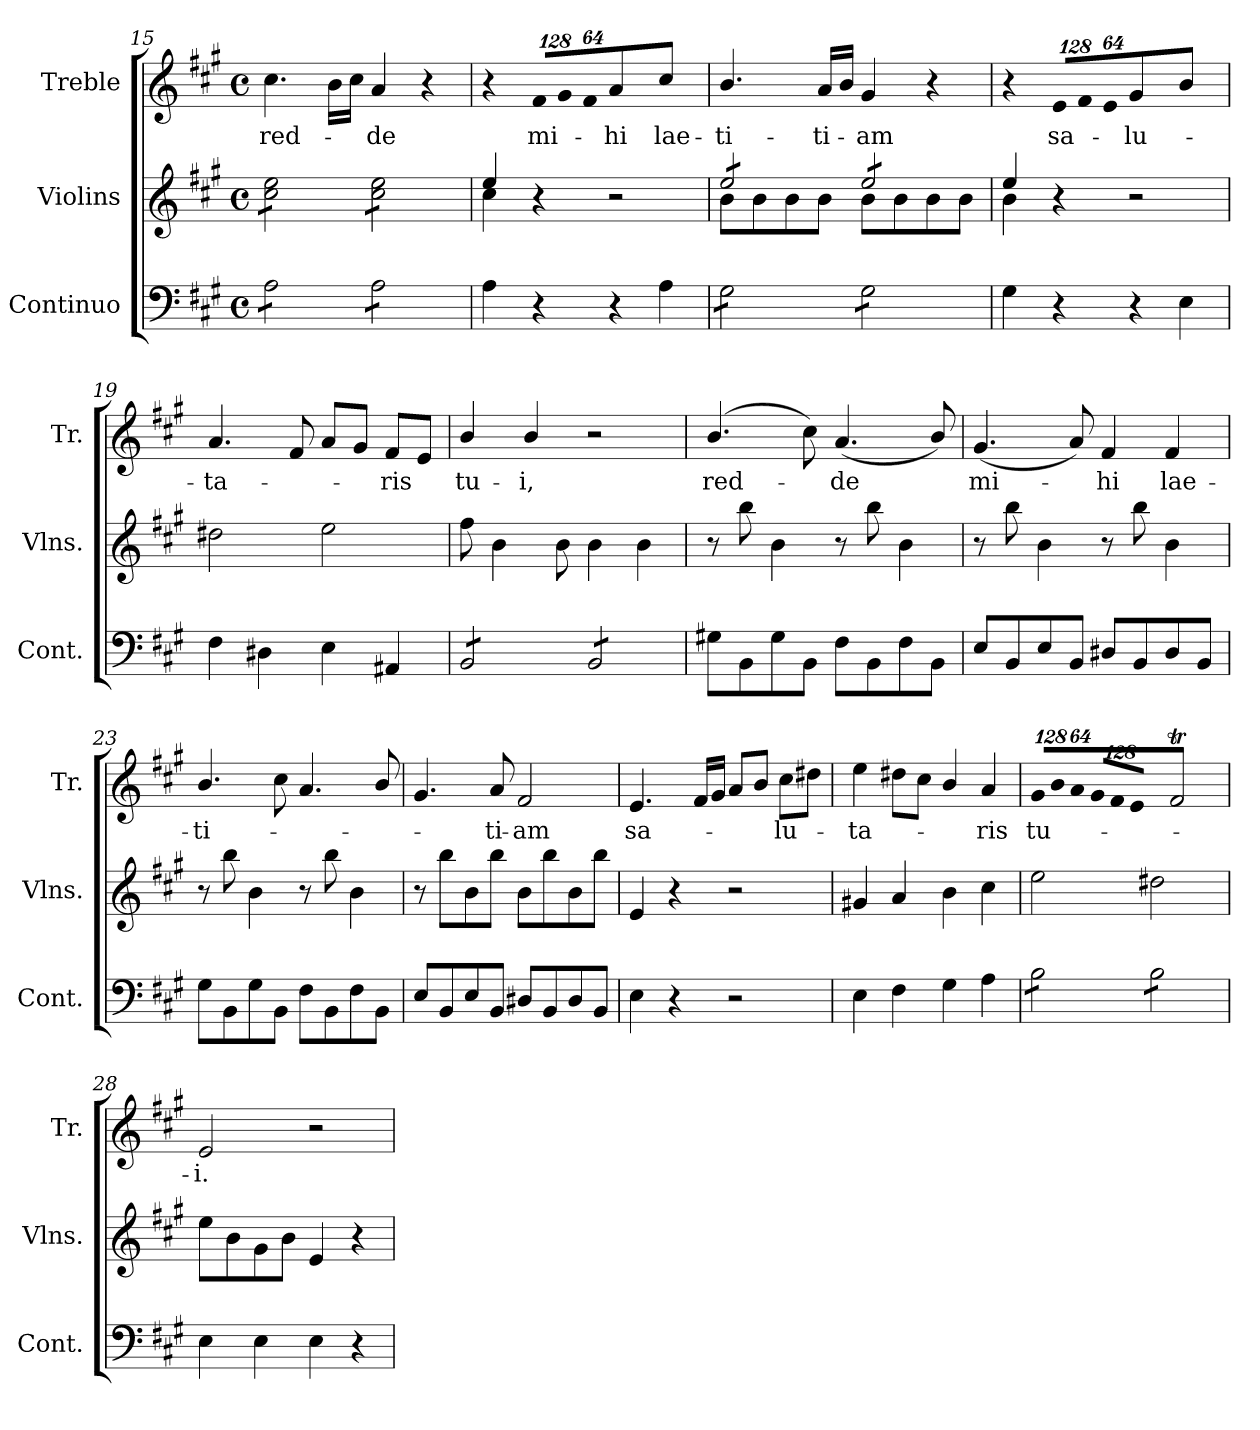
**kern	**kern	**kern	**text
*part3	*part2	*part1	*part1
*staff3	*staff2	*staff1	*staff1
*I"Continuo	*I"Violins	*I"Treble	*
*I'Cont.	*I'Vlns.	*I'Tr.	*
*clefF4	*clefG2	*clefG2	*
*k[f#c#g#]	*k[f#c#g#]	*k[f#c#g#]	*
*A:	*A:	*A:	*
*M4/4	*M4/4	*M4/4	*
*met(c)	*met(c)	*met(c)	*
=15	=15	=15	=15
!	!	!	!LO:LY:b:color=#000000
*tremolo	*	*	*
*	*tremolo	*	*
8Ai\L	8cc#i\ 8eeiL	4.cc#i\	red-
8Ai\	8cc#i\ 8eei	.	.
8Ai\	8cc#i\ 8eei	.	.
8Ai\J	8cc#i\ 8eeiJ	16bi\LL	.
.	.	16cc#i\JJ	.
!	!	!	!LO:LY:b:color=#000000
8Ai\L	8cc#i\ 8eeiL	4ai/	-de
8Ai\	8cc#i\ 8eei	.	.
8Ai\	8cc#i\ 8eei	4r	.
8Ai\J	8cc#i\ 8eeiJ	.	.
*	*Xtremolo	*	*
*Xtremolo	*	*	*
=16	=16	=16	=16
*	*^	*	*
4Ai\	4eei/	4cc#i\	4r	.
*	*	*	*Xbrackettup	*
!	!	!	!LO:N:vis=8	!
!	!	!	!	!LO:LY:b:color=#000000
4r	4r	4ryy	1024%85f#i/L	mi-
!	!	!	!LO:N:vis=8	!
.	.	.	1024%85g#i/	.
!	!	!	!LO:N:vis=8	!
.	.	.	512%43f#i/J	.
!	!	!	!	!LO:LY:b:color=#000000
4r	2r	2ryy	4ai/	-hi
!	!	!	!	!LO:LY:b:color=#000000
4Ai\	.	.	4cc#i\	lae-
=17	=17	=17	=17	=17
!	!	!	!	!LO:LY:b:color=#000000
*tremolo	*	*	*	*
*	*tremolo	*	*	*
8G#i\L	8eei/L	8bi\L	4.bi/	-ti-
8G#i\	8eei/	8bi\	.	.
8G#i\	8eei/	8bi\	.	.
!	!	!	!	!LO:LY:b:color=#000000
8G#i\J	8eei/J	8bi\J	16ai/LL	-ti-
.	.	.	16bi/JJ	.
!	!	!	!	!LO:LY:b:color=#000000
8G#i\L	8eei/L	8bi\L	4g#i/	-am
8G#i\	8eei/	8bi\	.	.
8G#i\	8eei/	8bi\	4r	.
8G#i\J	8eei/J	8bi\J	.	.
*	*Xtremolo	*	*	*
*Xtremolo	*	*	*	*
=18	=18	=18	=18	=18
4G#i\	4eei/	4bi\	4r	.
!	!	!	!LO:N:vis=8	!
!	!	!	!	!LO:LY:b:color=#000000
4r	4r	4ryy	1024%85ei/L	sa-
!	!	!	!LO:N:vis=8	!
.	.	.	1024%85f#i/	.
!	!	!	!LO:N:vis=8	!
.	.	.	512%43ei/J	.
!	!	!	!	!LO:LY:b:color=#000000
4r	2r	2ryy	4g#i/	-lu-
4Ei\	.	.	4bi/	.
*	*v	*v	*	*
!!LO:LB:g=z
=19	=19	=19	=19
!	!	!	!LO:LY:b:color=#000000
4F#i\	2dd#Xi\	4.ai/	-ta-
4D#Xi\	.	.	.
.	.	8f#i/	.
4Ei\	2eei\	8ai/L	.
.	.	8g#i/J	.
!	!	!	!LO:LY:b:color=#000000
4AA#Xi/	.	8f#i/L	-ris
.	.	8ei/J	.
=20	=20	=20	=20
!	!	!	!LO:LY:b:color=#000000
*tremolo	*	*	*
8BBi/L	8ff#i\	4bi/	tu-
8BBi/	4bi\	.	.
!	!	!	!LO:LY:b:color=#000000
8BBi/	.	4bi/	-i,
8BBi/J	8bi\	.	.
8BBi/L	4bi\	2r	.
8BBi/	.	.	.
8BBi/	4bi\	.	.
8BBi/J	.	.	.
*Xtremolo	*	*	*
=21	=21	=21	=21
!	!	!	!LO:LY:b:color=#000000
8G#Xi\L	8r	(4.bi/	red-
8BBi\	8bbi\	.	.
8G#i\	4bi\	.	.
8BBi\J	.	8cc#i\)	.
!	!	!	!LO:LY:b:color=#000000
8F#i\L	8r	(4.ai/	-de
8BBi\	8bbi\	.	.
8F#i\	4bi\	.	.
8BBi\J	.	8bi/)	.
=22	=22	=22	=22
!	!	!	!LO:LY:b:color=#000000
8Ei/L	8r	(4.g#i/	mi-
8BBi/	8bbi\	.	.
8Ei/	4bi\	.	.
8BBi/J	.	8ai/)	.
!	!	!	!LO:LY:b:color=#000000
8D#Xi/L	8r	4f#i/	-hi
8BBi/	8bbi\	.	.
!	!	!	!LO:LY:b:color=#000000
8D#i/	4bi\	4f#i/	lae-
8BBi/J	.	.	.
=23	=23	=23	=23
!	!	!	!LO:LY:b:color=#000000
8G#i\L	8r	4.bi/	-ti-
8BBi\	8bbi\	.	.
8G#i\	4bi\	.	.
8BBi\J	.	8cc#i\	.
8F#i\L	8r	4.ai/	.
8BBi\	8bbi\	.	.
8F#i\	4bi\	.	.
8BBi\J	.	8bi/	.
!!LO:PB:g=z
=24	=24	=24	=24
8Ei/L	8r	4.g#i/	.
8BBi/	8bbi\L	.	.
8Ei/	8bi\	.	.
!	!	!	!LO:LY:b:color=#000000
8BBi/J	8bbi\J	8ai/	-ti-
!	!	!	!LO:LY:b:color=#000000
8D#Xi/L	8bi\L	2f#i/	-am
8BBi/	8bbi\	.	.
8D#i/	8bi\	.	.
8BBi/J	8bbi\J	.	.
=25	=25	=25	=25
!	!	!	!LO:LY:b:color=#000000
4Ei\	4ei/	4.ei/	sa-
4r	4r	.	.
.	.	16f#i/LL	.
.	.	16g#i/JJ	.
2r	2r	8ai/L	.
.	.	8bi/J	.
!	!	!	!LO:LY:b:color=#000000
.	.	8cc#i\L	-lu-
.	.	8dd#Xi\J	.
=26	=26	=26	=26
!	!	!	!LO:LY:b:color=#000000
4Ei\	4g#Xi/	4eei\	-ta-
4F#i\	4ai/	8dd#Xi\L	.
.	.	8cc#i\J	.
4G#i\	4bi\	4bi/	.
!	!	!	!LO:LY:b:color=#000000
4Ai\	4cc#i\	4ai/	-ris
=27	=27	=27	=27
!	!	!LO:N:vis=8	!
!	!	!	!LO:LY:b:color=#000000
*tremolo	*	*	*
8Bi\L	2eei\	1024%85g#i/L	tu-
!	!	!LO:N:vis=8	!
.	.	1024%85bi/	.
8Bi\	.	.	.
!	!	!LO:N:vis=8	!
.	.	512%43ai/J	.
!	!	!LO:N:vis=8	!
8Bi\	.	1024%85g#i/L	.
!	!	!LO:N:vis=8	!
.	.	1024%85f#i/	.
8Bi\J	.	.	.
!	!	!LO:N:vis=8	!
.	.	512%43ei/J	.
8Bi\L	2dd#Xi\	2f#Ti/	.
8Bi\	.	.	.
8Bi\	.	.	.
8Bi\J	.	.	.
*Xtremolo	*	*	*
=28	=28	=28	=28
!	!	!	!LO:LY:b:color=#000000
4Ei\	8eei\L	2ei/	-i.
.	8bi\	.	.
4Ei\	8g#i\	.	.
.	8bi\J	.	.
4Ei\	4ei/	2r	.
4r	4r	.	.
=	=	=	=
*-	*-	*-	*-
